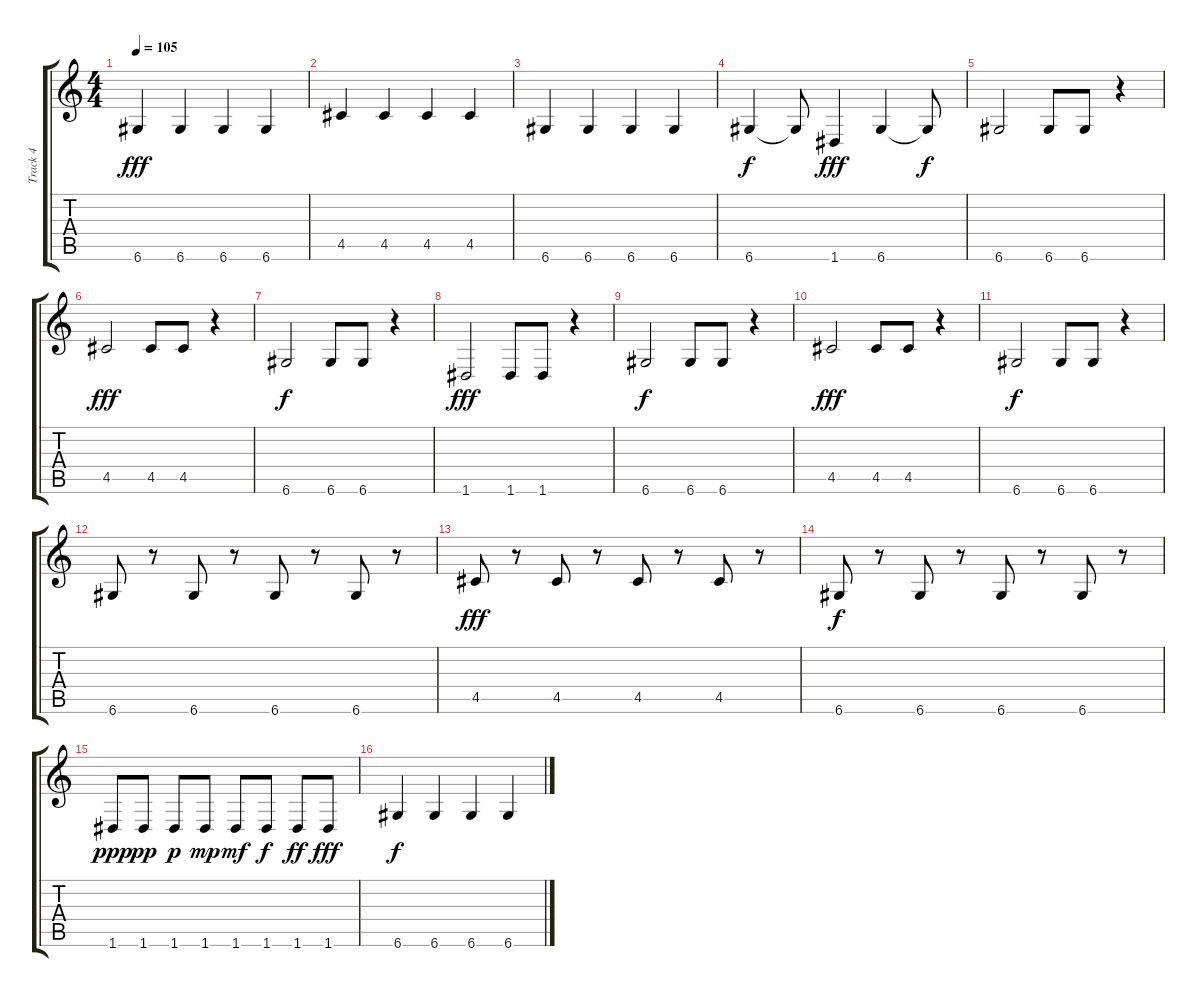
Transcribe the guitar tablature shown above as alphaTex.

\track ("Track 4" "Track 4") {instrument electricbassfinger}
\staff {score tabs}
\tuning (E4 B3 G3 D3 A2 D2) {hide}
\ts (4 4)
\tempo 105
\clef g2
\ks c
6.6.4{dy fff} 6.6.4 6.6.4 6.6.4 |
4.5.4 4.5.4 4.5.4 4.5.4 |
6.6.4 6.6.4 6.6.4 6.6.4 |
6.6.4{dy f} 6.6{t}.8 1.6.4{dy fff} 6.6.4 6.6{t}.8{dy f} |
6.6.2 6.6.8 6.6.8 r.4 |
4.5.2{dy fff} 4.5.8 4.5.8 r.4 |
6.6.2{dy f} 6.6.8 6.6.8 r.4 |
1.6.2{dy fff} 1.6.8 1.6.8 r.4 |
6.6.2{dy f} 6.6.8 6.6.8 r.4 |
4.5.2{dy fff} 4.5.8 4.5.8 r.4 |
6.6.2{dy f} 6.6.8 6.6.8 r.4 |
6.6.8 r.8 6.6.8 r.8 6.6.8 r.8 6.6.8 r.8 |
4.5.8{dy fff} r.8 4.5.8 r.8 4.5.8 r.8 4.5.8 r.8 |
6.6.8{dy f} r.8 6.6.8 r.8 6.6.8 r.8 6.6.8 r.8 |
1.6.8{dy ppp} 1.6.8{dy pp} 1.6.8{dy p} 1.6.8{dy mp} 1.6.8{dy mf} 1.6.8{dy f} 1.6.8{dy ff} 1.6.8{dy fff} |
6.6.4{dy f} 6.6.4 6.6.4 6.6.4
